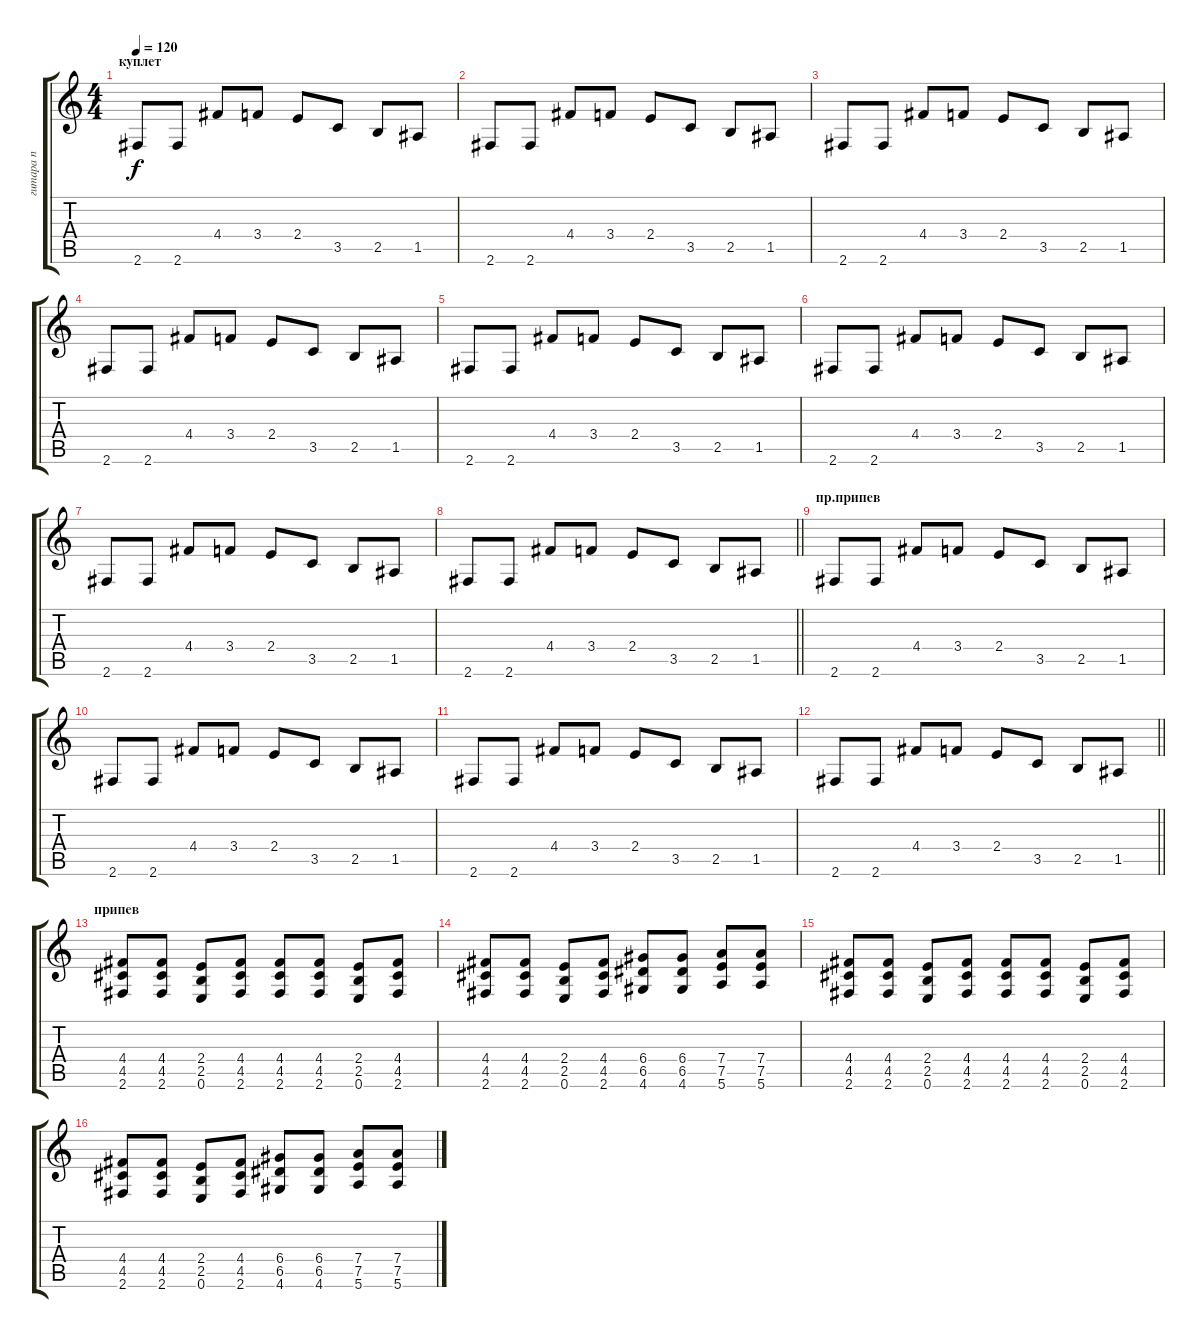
\track ("гитара п" "гитара п") {instrument overdrivenguitar}
\staff {score tabs}
\tuning (E4 B3 G3 D3 A2 E2) {hide}
\ts (4 4)
\section ("" "куплет")
\tempo 120
\clef g2
\ks c
2.6.8{dy f} 2.6.8 4.4.8 3.4.8 2.4.8 3.5.8 2.5.8 1.5.8 |
2.6.8 2.6.8 4.4.8 3.4.8 2.4.8 3.5.8 2.5.8 1.5.8 |
2.6.8 2.6.8 4.4.8 3.4.8 2.4.8 3.5.8 2.5.8 1.5.8 |
2.6.8 2.6.8 4.4.8 3.4.8 2.4.8 3.5.8 2.5.8 1.5.8 |
2.6.8 2.6.8 4.4.8 3.4.8 2.4.8 3.5.8 2.5.8 1.5.8 |
2.6.8 2.6.8 4.4.8 3.4.8 2.4.8 3.5.8 2.5.8 1.5.8 |
2.6.8 2.6.8 4.4.8 3.4.8 2.4.8 3.5.8 2.5.8 1.5.8 |
\barLineRight lightlight
2.6.8 2.6.8 4.4.8 3.4.8 2.4.8 3.5.8 2.5.8 1.5.8 |
\section ("" "пр.припев")
2.6.8 2.6.8 4.4.8 3.4.8 2.4.8 3.5.8 2.5.8 1.5.8 |
2.6.8 2.6.8 4.4.8 3.4.8 2.4.8 3.5.8 2.5.8 1.5.8 |
2.6.8 2.6.8 4.4.8 3.4.8 2.4.8 3.5.8 2.5.8 1.5.8 |
\barLineRight lightlight
2.6.8 2.6.8 4.4.8 3.4.8 2.4.8 3.5.8 2.5.8 1.5.8 |
\section ("" "припев")
(4.4 4.5 2.6).8 (4.4 4.5 2.6).8 (2.4 2.5 0.6).8 (4.4 4.5 2.6).8 (4.4 4.5 2.6).8 (4.4 4.5 2.6).8 (2.4 2.5 0.6).8 (4.4 4.5 2.6).8 |
(4.4 4.5 2.6).8 (4.4 4.5 2.6).8 (2.4 2.5 0.6).8 (4.4 4.5 2.6).8 (6.4 6.5 4.6).8 (6.4 6.5 4.6).8 (7.4 7.5 5.6).8 (7.4 7.5 5.6).8 |
(4.4 4.5 2.6).8 (4.4 4.5 2.6).8 (2.4 2.5 0.6).8 (4.4 4.5 2.6).8 (4.4 4.5 2.6).8 (4.4 4.5 2.6).8 (2.4 2.5 0.6).8 (4.4 4.5 2.6).8 |
(4.4 4.5 2.6).8 (4.4 4.5 2.6).8 (2.4 2.5 0.6).8 (4.4 4.5 2.6).8 (6.4 6.5 4.6).8 (6.4 6.5 4.6).8 (7.4 7.5 5.6).8 (7.4 7.5 5.6).8
